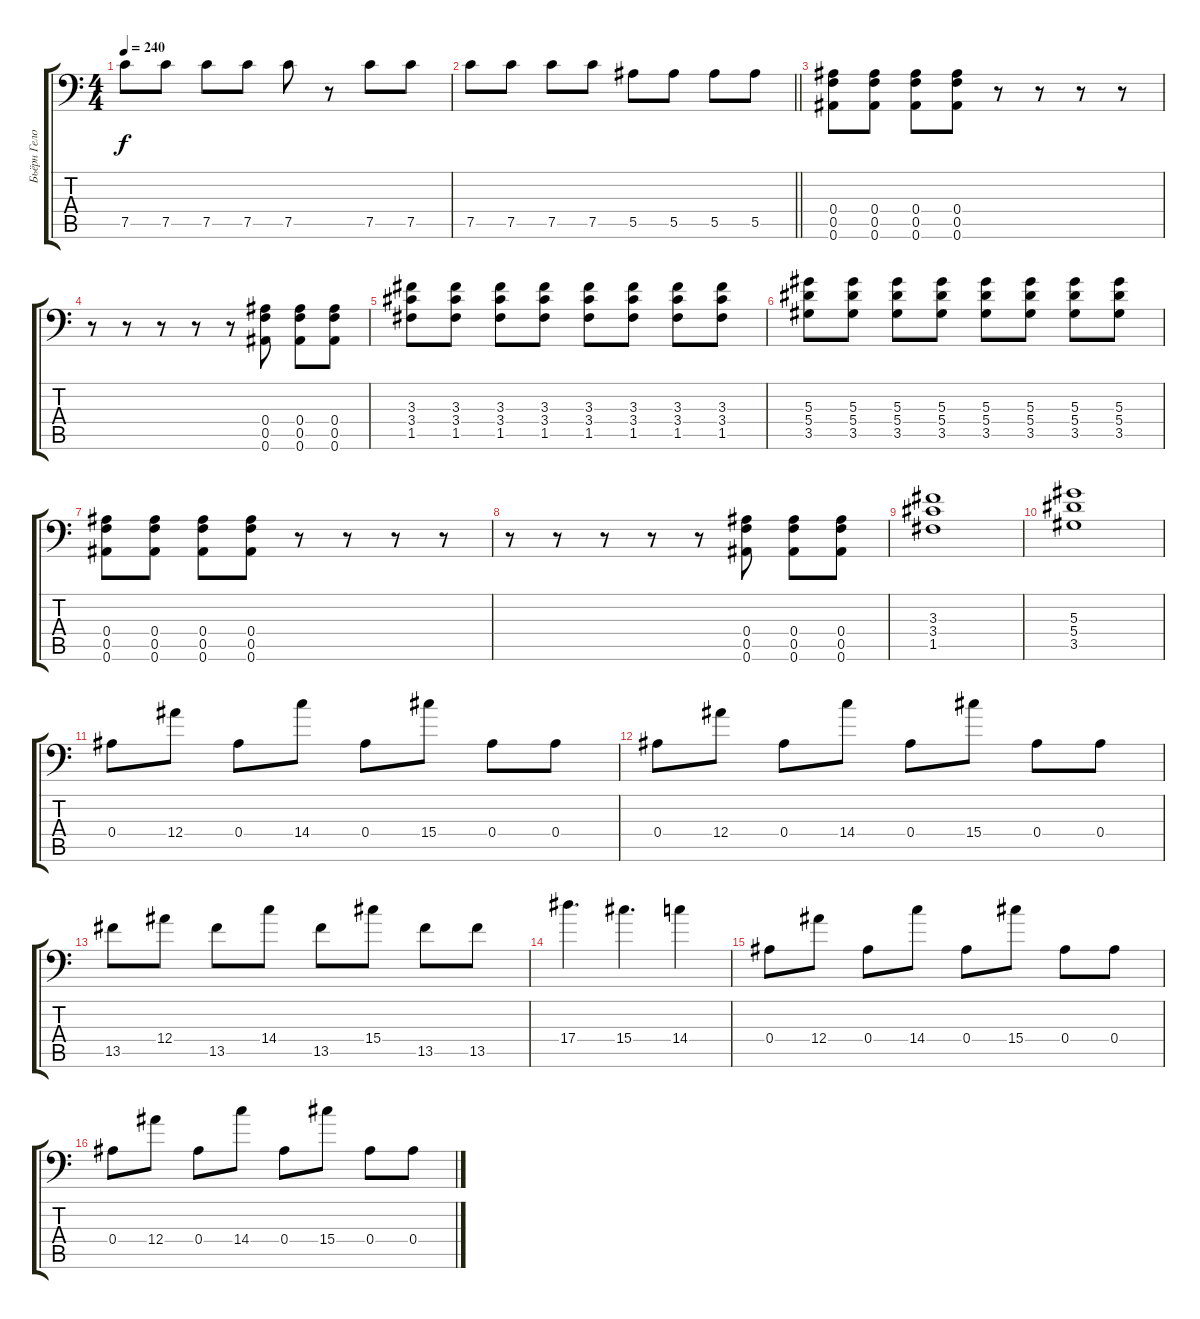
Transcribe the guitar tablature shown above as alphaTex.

\track ("Бьёрн Гелотте" "Бьёрн Гело") {instrument distortionguitar}
\staff {score tabs}
\tuning (C4 G3 Eb3 Bb2 F2 Bb1) {hide}
\ts (4 4)
\tempo 240
\clef f4
\ks c
7.5.8{dy f} 7.5.8 7.5.8 7.5.8 7.5.8 r.8 7.5.8 7.5.8 |
\barLineRight lightlight
7.5.8 7.5.8 7.5.8 7.5.8 5.5.8 5.5.8 5.5.8 5.5.8 |
\section ("" "")
(0.4 0.5 0.6).8 (0.4 0.5 0.6).8 (0.4 0.5 0.6).8 (0.4 0.5 0.6).8 r.8 r.8 r.8 r.8 |
r.8 r.8 r.8 r.8 r.8 (0.4 0.5 0.6).8 (0.4 0.5 0.6).8 (0.4 0.5 0.6).8 |
(3.3 3.4 1.5).8 (3.3 3.4 1.5).8 (3.3 3.4 1.5).8 (3.3 3.4 1.5).8 (3.3 3.4 1.5).8 (3.3 3.4 1.5).8 (3.3 3.4 1.5).8 (3.3 3.4 1.5).8 |
(5.3 5.4 3.5).8 (5.3 5.4 3.5).8 (5.3 5.4 3.5).8 (5.3 5.4 3.5).8 (5.3 5.4 3.5).8 (5.3 5.4 3.5).8 (5.3 5.4 3.5).8 (5.3 5.4 3.5).8 |
(0.4 0.5 0.6).8 (0.4 0.5 0.6).8 (0.4 0.5 0.6).8 (0.4 0.5 0.6).8 r.8 r.8 r.8 r.8 |
r.8 r.8 r.8 r.8 r.8 (0.4 0.5 0.6).8 (0.4 0.5 0.6).8 (0.4 0.5 0.6).8 |
(3.3 3.4 1.5).1 |
(5.3 5.4 3.5).1 |
0.4.8 12.4.8 0.4.8 14.4.8 0.4.8 15.4.8 0.4.8 0.4.8 |
0.4.8 12.4.8 0.4.8 14.4.8 0.4.8 15.4.8 0.4.8 0.4.8 |
13.5.8 12.4.8 13.5.8 14.4.8 13.5.8 15.4.8 13.5.8 13.5.8 |
17.4.4{d} 15.4.4{d} 14.4.4 |
0.4.8 12.4.8 0.4.8 14.4.8 0.4.8 15.4.8 0.4.8 0.4.8 |
0.4.8 12.4.8 0.4.8 14.4.8 0.4.8 15.4.8 0.4.8 0.4.8
